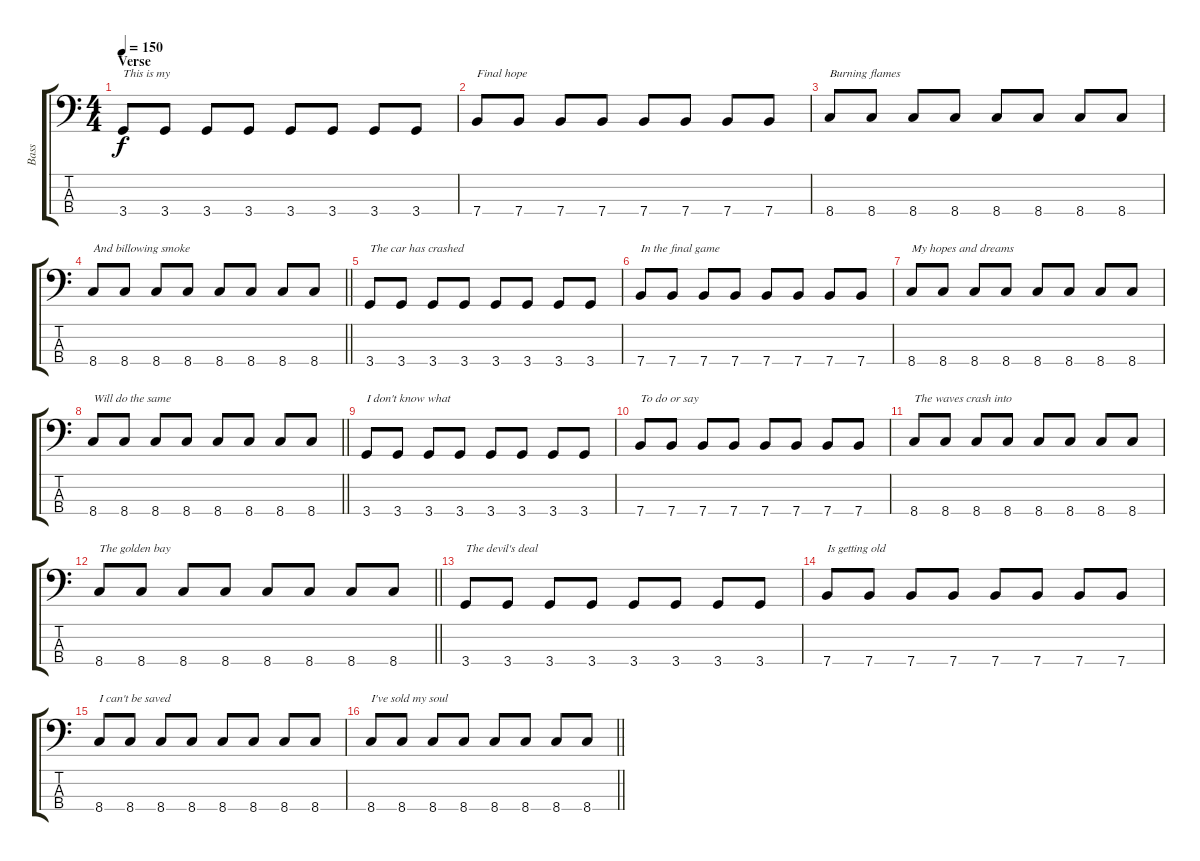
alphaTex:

\track ("Bass" "Bass") {instrument electricbassfinger}
\staff {score tabs}
\tuning (G2 D2 A1 E1) {hide}
\ts (4 4)
\section ("" "Verse")
\tempo 150
\clef f4
\ks c
3.4.8{txt "This is my " dy f} 3.4.8 3.4.8 3.4.8 3.4.8 3.4.8 3.4.8 3.4.8 |
7.4.8{txt "Final hope"} 7.4.8 7.4.8 7.4.8 7.4.8 7.4.8 7.4.8 7.4.8 |
8.4.8{txt "Burning flames"} 8.4.8 8.4.8 8.4.8 8.4.8 8.4.8 8.4.8 8.4.8 |
\barLineRight lightlight
8.4.8{txt "And billowing smoke"} 8.4.8 8.4.8 8.4.8 8.4.8 8.4.8 8.4.8 8.4.8 |
3.4.8{txt "The car has crashed"} 3.4.8 3.4.8 3.4.8 3.4.8 3.4.8 3.4.8 3.4.8 |
7.4.8{txt "In the final game"} 7.4.8 7.4.8 7.4.8 7.4.8 7.4.8 7.4.8 7.4.8 |
8.4.8{txt "My hopes and dreams"} 8.4.8 8.4.8 8.4.8 8.4.8 8.4.8 8.4.8 8.4.8 |
\barLineRight lightlight
8.4.8{txt "Will do the same"} 8.4.8 8.4.8 8.4.8 8.4.8 8.4.8 8.4.8 8.4.8 |
3.4.8{txt "I don't know what"} 3.4.8 3.4.8 3.4.8 3.4.8 3.4.8 3.4.8 3.4.8 |
7.4.8{txt "To do or say"} 7.4.8 7.4.8 7.4.8 7.4.8 7.4.8 7.4.8 7.4.8 |
8.4.8{txt "The waves crash into "} 8.4.8 8.4.8 8.4.8 8.4.8 8.4.8 8.4.8 8.4.8 |
\barLineRight lightlight
8.4.8{txt "The golden bay"} 8.4.8 8.4.8 8.4.8 8.4.8 8.4.8 8.4.8 8.4.8 |
3.4.8{txt "The devil's deal"} 3.4.8 3.4.8 3.4.8 3.4.8 3.4.8 3.4.8 3.4.8 |
7.4.8{txt "Is getting old"} 7.4.8 7.4.8 7.4.8 7.4.8 7.4.8 7.4.8 7.4.8 |
8.4.8{txt "I can't be saved"} 8.4.8 8.4.8 8.4.8 8.4.8 8.4.8 8.4.8 8.4.8 |
\barLineRight lightlight
8.4.8{txt "I've sold my soul"} 8.4.8 8.4.8 8.4.8 8.4.8 8.4.8 8.4.8 8.4.8
